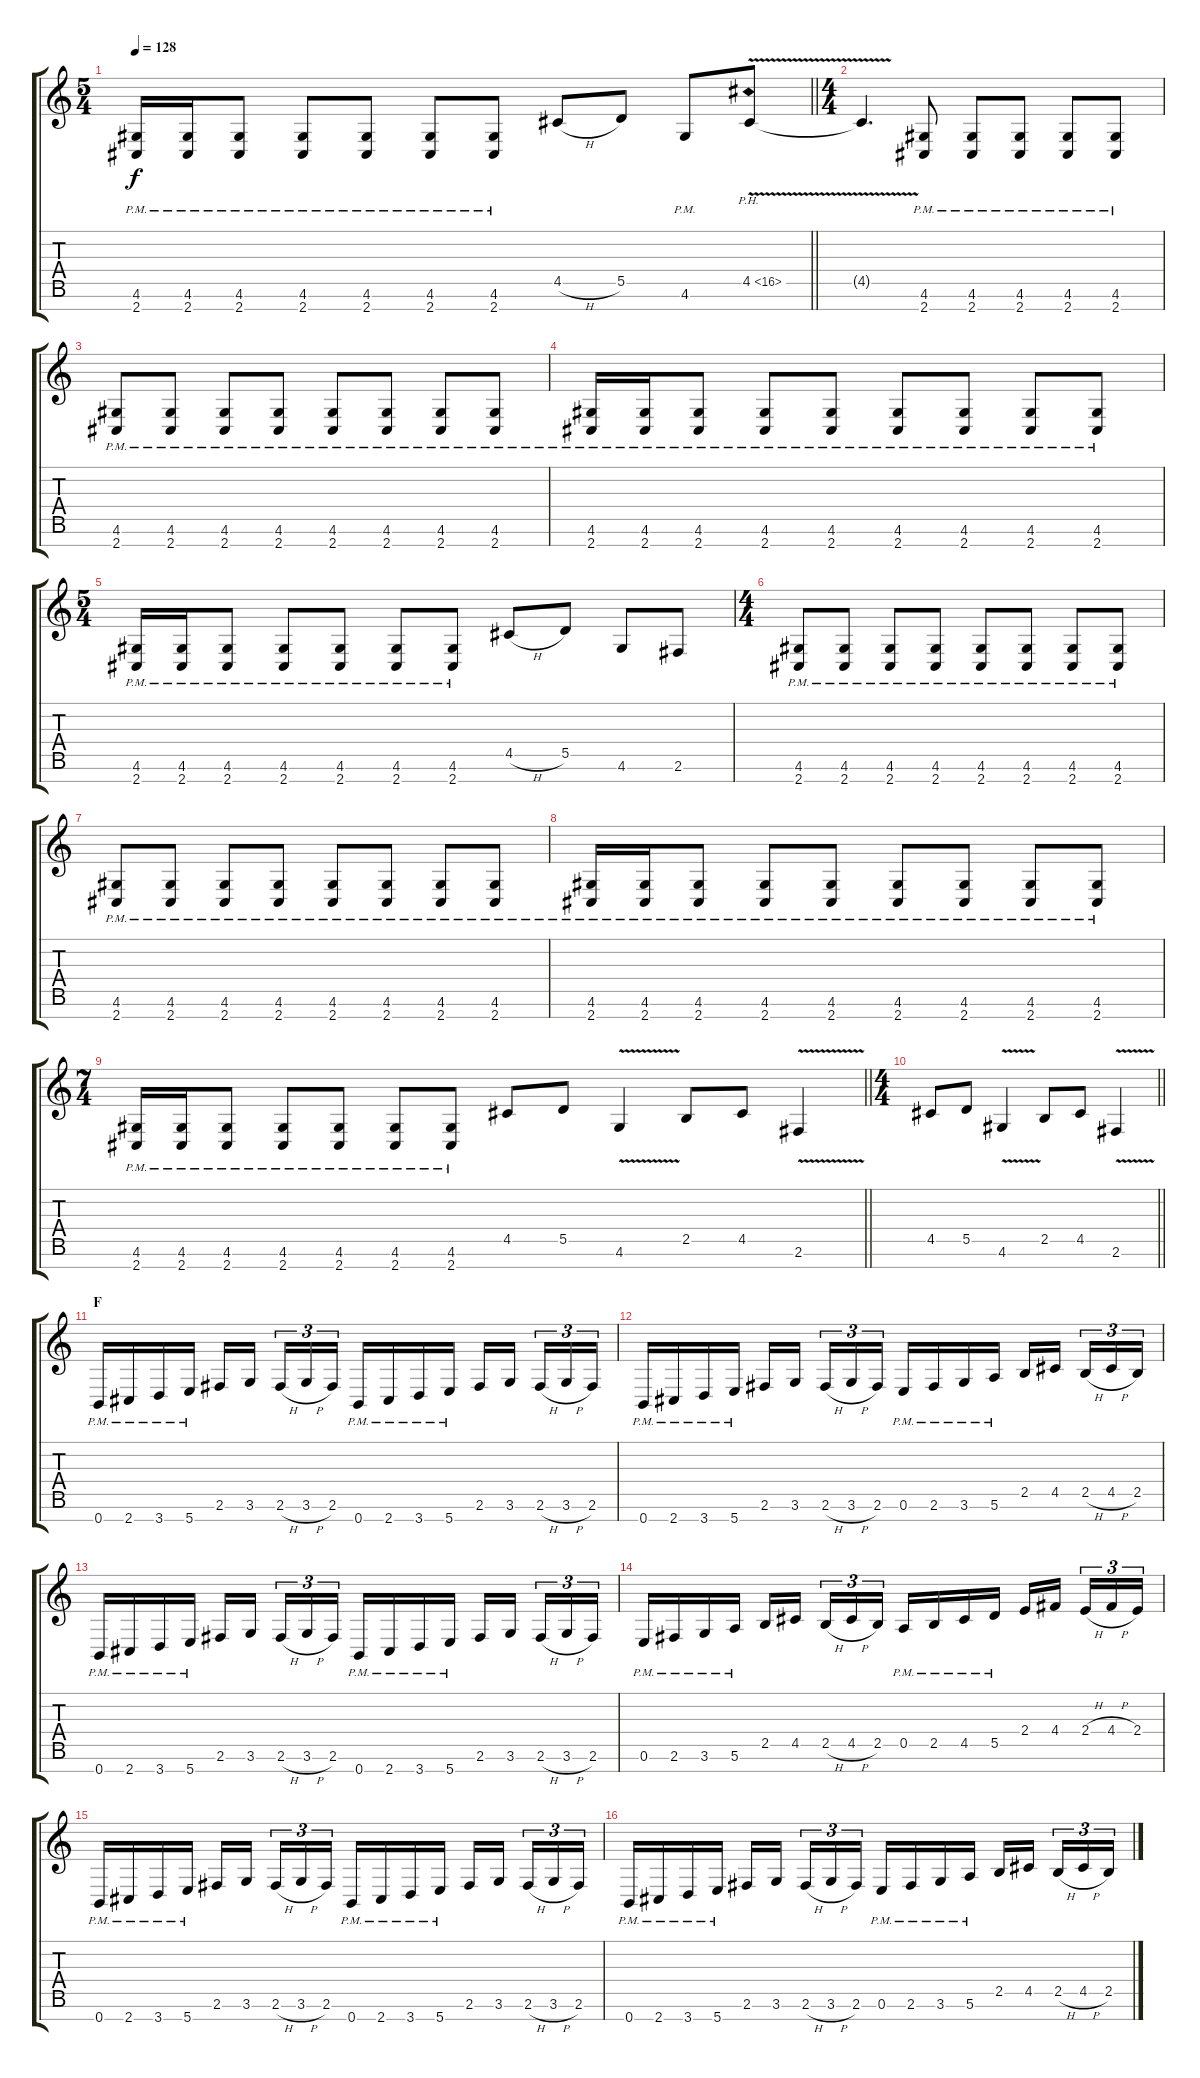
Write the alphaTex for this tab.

\track "" {instrument overdrivenguitar}
\staff {score tabs}
\tuning (E4 B3 G3 D3 A2 E2 B1) {hide}
\ts (5 4)
\tempo 128
\clef g2
\barLineRight lightlight
\ks c
(4.6{pm} 2.7{pm}).16{dy f} (4.6{pm} 2.7{pm}).16 (4.6{pm} 2.7{pm}).8 (4.6{pm} 2.7{pm}).8 (4.6{pm} 2.7{pm}).8 (4.6{pm} 2.7{pm}).8 (4.6{pm} 2.7{pm}).8 4.5{h}.8 5.5.8 4.6{pm}.8 4.5{ph 12 v}.8 |
\ts (4 4)
4.5{t}.4{d} (4.6{pm} 2.7{pm}).8 (4.6{pm} 2.7{pm}).8 (4.6{pm} 2.7{pm}).8 (4.6{pm} 2.7{pm}).8 (4.6{pm} 2.7{pm}).8 |
(4.6{pm} 2.7{pm}).8 (4.6{pm} 2.7{pm}).8 (4.6{pm} 2.7{pm}).8 (4.6{pm} 2.7{pm}).8 (4.6{pm} 2.7{pm}).8 (4.6{pm} 2.7{pm}).8 (4.6{pm} 2.7{pm}).8 (4.6{pm} 2.7{pm}).8 |
(4.6{pm} 2.7{pm}).16 (4.6{pm} 2.7{pm}).16 (4.6{pm} 2.7{pm}).8 (4.6{pm} 2.7{pm}).8 (4.6{pm} 2.7{pm}).8 (4.6{pm} 2.7{pm}).8 (4.6{pm} 2.7{pm}).8 (4.6{pm} 2.7{pm}).8 (4.6{pm} 2.7{pm}).8 |
\ts (5 4)
(4.6{pm} 2.7{pm}).16 (4.6{pm} 2.7{pm}).16 (4.6{pm} 2.7{pm}).8 (4.6{pm} 2.7{pm}).8 (4.6{pm} 2.7{pm}).8 (4.6{pm} 2.7{pm}).8 (4.6{pm} 2.7{pm}).8 4.5{h}.8 5.5.8 4.6.8 2.6.8 |
\ts (4 4)
(4.6{pm} 2.7{pm}).8 (4.6{pm} 2.7{pm}).8 (4.6{pm} 2.7{pm}).8 (4.6{pm} 2.7{pm}).8 (4.6{pm} 2.7{pm}).8 (4.6{pm} 2.7{pm}).8 (4.6{pm} 2.7{pm}).8 (4.6{pm} 2.7{pm}).8 |
(4.6{pm} 2.7{pm}).8 (4.6{pm} 2.7{pm}).8 (4.6{pm} 2.7{pm}).8 (4.6{pm} 2.7{pm}).8 (4.6{pm} 2.7{pm}).8 (4.6{pm} 2.7{pm}).8 (4.6{pm} 2.7{pm}).8 (4.6{pm} 2.7{pm}).8 |
(4.6{pm} 2.7{pm}).16 (4.6{pm} 2.7{pm}).16 (4.6{pm} 2.7{pm}).8 (4.6{pm} 2.7{pm}).8 (4.6{pm} 2.7{pm}).8 (4.6{pm} 2.7{pm}).8 (4.6{pm} 2.7{pm}).8 (4.6{pm} 2.7{pm}).8 (4.6{pm} 2.7{pm}).8 |
\ts (7 4)
\barLineRight lightlight
(4.6{pm} 2.7{pm}).16 (4.6{pm} 2.7{pm}).16 (4.6{pm} 2.7{pm}).8 (4.6{pm} 2.7{pm}).8 (4.6{pm} 2.7{pm}).8 (4.6{pm} 2.7{pm}).8 (4.6{pm} 2.7{pm}).8 4.5.8 5.5.8 4.6{v}.4 2.5.8 4.5.8 2.6{v}.4 |
\ts (4 4)
\barLineRight lightlight
4.5.8 5.5.8 4.6{v}.4 2.5.8 4.5.8 2.6{v}.4 |
\section ("" "F")
0.7{pm}.16 2.7{pm}.16 3.7{pm}.16 5.7{pm}.16 2.6.16 3.6.16{beam splitsecondary} 2.6{h}.16{tu (3 2)} 3.6{h}.16{tu (3 2)} 2.6.16{tu (3 2)} 0.7{pm}.16 2.7{pm}.16 3.7{pm}.16 5.7{pm}.16 2.6.16 3.6.16{beam splitsecondary} 2.6{h}.16{tu (3 2)} 3.6{h}.16{tu (3 2)} 2.6.16{tu (3 2)} |
0.7{pm}.16 2.7{pm}.16 3.7{pm}.16 5.7{pm}.16 2.6.16 3.6.16{beam splitsecondary} 2.6{h}.16{tu (3 2)} 3.6{h}.16{tu (3 2)} 2.6.16{tu (3 2)} 0.6{pm}.16 2.6{pm}.16 3.6{pm}.16 5.6{pm}.16 2.5.16 4.5.16{beam splitsecondary} 2.5{h}.16{tu (3 2)} 4.5{h}.16{tu (3 2)} 2.5.16{tu (3 2)} |
0.7{pm}.16 2.7{pm}.16 3.7{pm}.16 5.7{pm}.16 2.6.16 3.6.16{beam splitsecondary} 2.6{h}.16{tu (3 2)} 3.6{h}.16{tu (3 2)} 2.6.16{tu (3 2)} 0.7{pm}.16 2.7{pm}.16 3.7{pm}.16 5.7{pm}.16 2.6.16 3.6.16{beam splitsecondary} 2.6{h}.16{tu (3 2)} 3.6{h}.16{tu (3 2)} 2.6.16{tu (3 2)} |
0.6{pm}.16 2.6{pm}.16 3.6{pm}.16 5.6{pm}.16 2.5.16 4.5.16{beam splitsecondary} 2.5{h}.16{tu (3 2)} 4.5{h}.16{tu (3 2)} 2.5.16{tu (3 2)} 0.5{pm}.16 2.5{pm}.16 4.5{pm}.16 5.5{pm}.16 2.4.16 4.4.16{beam splitsecondary} 2.4{h}.16{tu (3 2)} 4.4{h}.16{tu (3 2)} 2.4.16{tu (3 2)} |
0.7{pm}.16 2.7{pm}.16 3.7{pm}.16 5.7{pm}.16 2.6.16 3.6.16{beam splitsecondary} 2.6{h}.16{tu (3 2)} 3.6{h}.16{tu (3 2)} 2.6.16{tu (3 2)} 0.7{pm}.16 2.7{pm}.16 3.7{pm}.16 5.7{pm}.16 2.6.16 3.6.16{beam splitsecondary} 2.6{h}.16{tu (3 2)} 3.6{h}.16{tu (3 2)} 2.6.16{tu (3 2)} |
0.7{pm}.16 2.7{pm}.16 3.7{pm}.16 5.7{pm}.16 2.6.16 3.6.16{beam splitsecondary} 2.6{h}.16{tu (3 2)} 3.6{h}.16{tu (3 2)} 2.6.16{tu (3 2)} 0.6{pm}.16 2.6{pm}.16 3.6{pm}.16 5.6{pm}.16 2.5.16 4.5.16{beam splitsecondary} 2.5{h}.16{tu (3 2)} 4.5{h}.16{tu (3 2)} 2.5.16{tu (3 2)}
